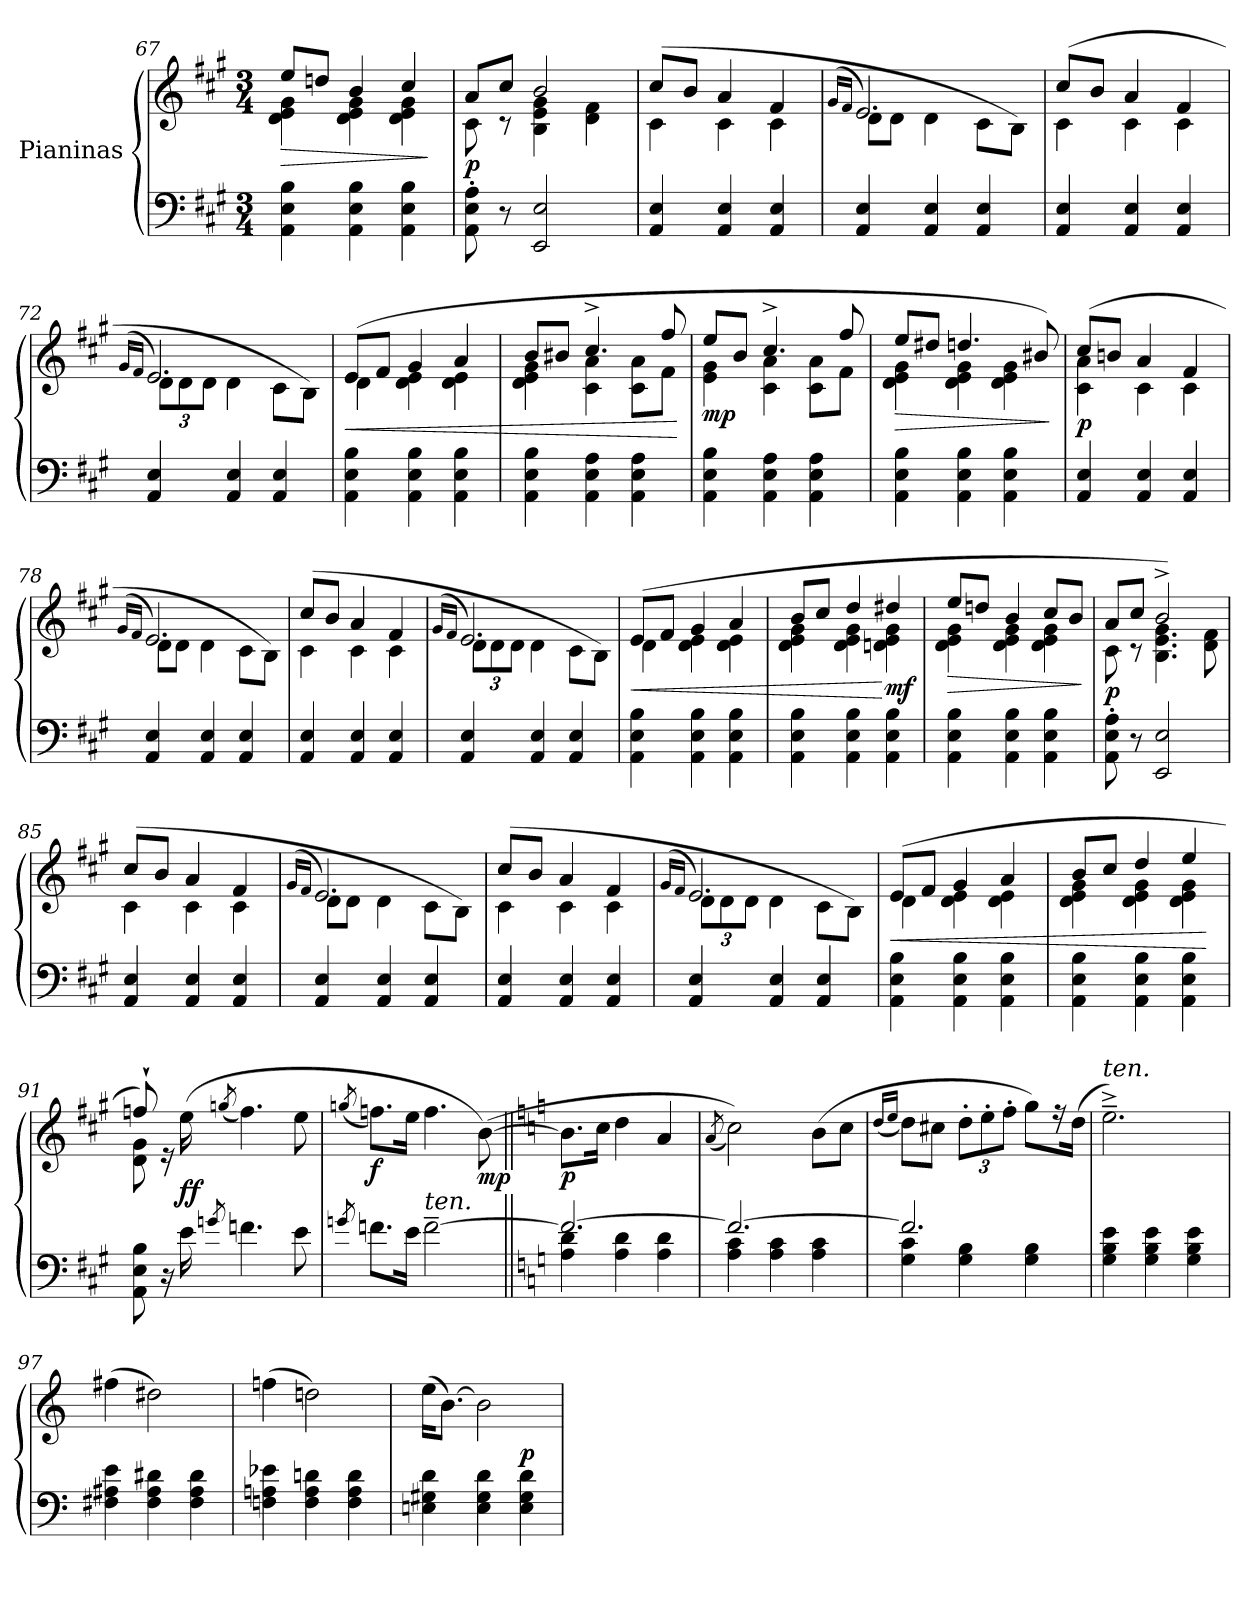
**kern	**kern	**dynam
*part1	*part1	*part1
*staff2	*staff1	*staff1/2
*I"Pianinas	*	*
*clefF4	*clefG2	*
*k[f#c#g#]	*k[f#c#g#]	*
*M3/4	*M3/4	*
=67	=67	=67
!	!	!LO:HP:b
*	*^	*
4AA\ 4E\ 4B\	8ee/L	4d\ 4e\ 4g#\	>
.	8ddn/J	.	.
4AA\ 4E\ 4B\	4b/	4d\ 4e\ 4g#\	.
4AA\ 4E\ 4B\	4cc#/	4d\ 4e\ 4g#\	.
*	*v	*v	*
.	.	]
=68	=68	=68
*	*^	*
!	!	!	!LO:DY:b
8AA\' 8E\' 8A\'	8a/L	8c#\	p
8r	8cc#/J	8r	.
2EE/ 2E/	2b/	4B\ 4e\ 4g#\	.
.	.	4d\ 4f#\	.
=69	=69	=69	=69
4AA/ 4E/	(8cc#/L	4c#\	.
.	8b/J	.	.
4AA/ 4E/	4a/	4c#\	.
4AA/ 4E/	4f#/	4c#\	.
!!LO:LB:g=z	!!
=70	=70	=70	=70
.	(16qg#/LL	.	.
.	16qf#/JJ	.	.
4AA/ 4E/	2.e/)	8d\L	.
.	.	8d\J	.
4AA/ 4E/	.	4d\	.
4AA/ 4E/	.	8c#\L	.
.	.	8B\J)	.
=71	=71	=71	=71
4AA/ 4E/	(8cc#/L	4c#\	.
.	8b/J	.	.
4AA/ 4E/	4a/	4c#\	.
4AA/ 4E/	4f#/	4c#\	.
=72	=72	=72	=72
.	(16qg#/LL	.	.
.	16qf#/JJ	.	.
*	*	*Xbrackettup	*
4AA/ 4E/	2.e/)	12d\L	.
.	.	12d\	.
.	.	12d\J	.
4AA/ 4E/	.	4d\	.
4AA/ 4E/	.	8c#\L	.
.	.	8B\J)	.
=73	=73	=73	=73
!	!	!	!LO:HP:b
4AA\ 4E\ 4B\	(8e/L	4d\	<
.	8f#/J	.	.
4AA\ 4E\ 4B\	4g#/	4d\ 4e\	.
4AA\ 4E\ 4B\	4a/	4d\ 4e\	.
=74	=74	=74	=74
4AA\ 4E\ 4B\	8b/L	4d\ 4e\ 4g#\	.
.	8b#X/J	.	.
4AA\ 4E\ 4A\	4.cc#^/	4c#\ 4a\	.
4AA\ 4E\ 4A\	.	8c#\ 8a\L	.
.	8ff#/	8f#\J	.
*	*v	*v	*
.	.	[
!!LO:LB:g=z
=75	=75	=75
*	*^	*
!	!	!	!LO:DY:b
4AA\ 4E\ 4B\	8ee/L	4e\ 4g#\	mp
.	8b/J	.	.
4AA\ 4E\ 4A\	4.cc#^/	4c#\ 4a\	.
4AA\ 4E\ 4A\	.	8c#\ 8a\L	.
.	8ff#/	8f#\J	.
=76	=76	=76	=76
!	!	!	!LO:HP:b
4AA\ 4E\ 4B\	8ee/L	4d\ 4e\ 4g#\	>
.	8dd#X/J	.	.
4AA\ 4E\ 4B\	4.ddn/	4d\ 4e\ 4g#\	.
4AA\ 4E\ 4B\	.	4d\ 4e\ 4g#\	.
.	8b#X/)	.	.
*	*v	*v	*
.	.	]
=77	=77	=77
*	*^	*
!	!	!	!LO:DY:b
4AA/ 4E/	(8cc#/L	4c#\ 4a\	p
.	8bn/J	.	.
4AA/ 4E/	4a/	4c#\	.
4AA/ 4E/	4f#/	4c#\	.
=78	=78	=78	=78
.	(16qg#/LL	.	.
.	16qf#/JJ	.	.
4AA/ 4E/	2.e/)	8d\L	.
.	.	8d\J	.
4AA/ 4E/	.	4d\	.
4AA/ 4E/	.	8c#\L	.
.	.	8B\J)	.
=79	=79	=79	=79
4AA/ 4E/	(8cc#/L	4c#\	.
.	8b/J	.	.
4AA/ 4E/	4a/	4c#\	.
4AA/ 4E/	4f#/	4c#\	.
!!LO:LB:g=z	!!
=80	=80	=80	=80
.	(16qg#/LL	.	.
.	16qf#/JJ	.	.
4AA/ 4E/	2.e/)	12d\L	.
.	.	12d\	.
.	.	12d\J	.
4AA/ 4E/	.	4d\	.
4AA/ 4E/	.	8c#\L	.
.	.	8B\J)	.
=81	=81	=81	=81
!	!	!	!LO:HP:b
4AA\ 4E\ 4B\	(8e/L	4d\	<
.	8f#/J	.	.
4AA\ 4E\ 4B\	4g#/	4d\ 4e\	.
4AA\ 4E\ 4B\	4a/	4d\ 4e\	.
=82	=82	=82	=82
4AA\ 4E\ 4B\	8b/L	4d\ 4e\ 4g#\	.
.	8cc#/J	.	.
4AA\ 4E\ 4B\	4dd/	4d\ 4e\ 4g#\	.
!	!	!	!LO:DY:n=1:b
4AA\ 4E\ 4B\	4dd#X/	4dn\ 4e\ 4g#\	[ mf
=83	=83	=83	=83
!	!	!	!LO:HP:b
4AA\ 4E\ 4B\	8ee/L	4d\ 4e\ 4g#\	>
.	8ddn/J	.	.
4AA\ 4E\ 4B\	4b/	4d\ 4e\ 4g#\	.
4AA\ 4E\ 4B\	8cc#/L	4d\ 4e\ 4g#\	.
.	8b/J	.	.
*	*v	*v	*
.	.	]
=84	=84	=84
*	*^	*
!	!	!	!LO:DY:b
8AA\' 8E\' 8A\'	8a/L	8c#\	p
8r	8cc#/J	8r	.
2EE/ 2E/	2b^/)	4.B\ 4.e\ 4.g#\	.
.	.	8d\ 8f#\	.
=85	=85	=85	=85
4AA/ 4E/	(8cc#/L	4c#\	.
.	8b/J	.	.
4AA/ 4E/	4a/	4c#\	.
4AA/ 4E/	4f#/	4c#\	.
!!LO:LB:g=z	!!
=86	=86	=86	=86
.	(16qg#/LL	.	.
.	16qf#/JJ	.	.
4AA/ 4E/	2.e/)	8d\L	.
.	.	8d\J	.
4AA/ 4E/	.	4d\	.
4AA/ 4E/	.	8c#\L	.
.	.	8B\J)	.
=87	=87	=87	=87
4AA/ 4E/	(8cc#/L	4c#\	.
.	8b/J	.	.
4AA/ 4E/	4a/	4c#\	.
4AA/ 4E/	4f#/	4c#\	.
=88	=88	=88	=88
.	(16qg#/LL	.	.
.	16qf#/JJ	.	.
4AA/ 4E/	2.e/)	12d\L	.
.	.	12d\	.
.	.	12d\J	.
4AA/ 4E/	.	4d\	.
4AA/ 4E/	.	8c#\L	.
.	.	8B\J)	.
=89	=89	=89	=89
!	!	!	!LO:HP:b
4AA\ 4E\ 4B\	(8e/L	4d\	<
.	8f#/J	.	.
4AA\ 4E\ 4B\	4g#/	4d\ 4e\	.
4AA\ 4E\ 4B\	4a/	4d\ 4e\	.
=90	=90	=90	=90
4AA\ 4E\ 4B\	8b/L	4d\ 4e\ 4g#\	.
.	8cc#/J	.	.
4AA\ 4E\ 4B\	4dd/	4d\ 4e\ 4g#\	.
4AA\ 4E\ 4B\	4ee/	4d\ 4e\ 4g#\	.
*	*v	*v	*
.	.	[
!!LO:PB:g=z
=91	=91	=91
*	*^	*
8AA\ 8E\ 8B\	8ffn`/)	8d\ 8g#\	.
16r	16re	2ryy	.
!	!	!	!LO:DY:b
16e\	(>16ee\	.	ff
8qgn/	(8qggn/	.	.
4.fn\	4.ff\)	.	.
8e\	8ee\	8ryy	.
*	*v	*v	*
=92	=92	=92
8qgn/	(8qggn/	.
!	!	!LO:DY:b
8.fn\L	8.ffn\L)	f
16e\Jk	16ee\Jk	.
!LO:TX:a:i:t=ten.	!	!
[2f~\	4.ff\	.
!	!	!LO:DY:b
.	([8b\)	mp
=93||	=93||	=93||
*k[]	*k[]	*
*	*MM87	*
*^	*	*
!	!	!	!LO:DY:b
2.f/_	4A\ 4d\	8.b\L]	p
.	.	16cc\Jk	.
.	4A\ 4d\	4dd\	.
.	4A\ 4d\	4a/	.
=94	=94	=94	=94
.	.	(8qa/	.
2.f/_	4A\ 4c\	2cc\))	.
.	4A\ 4c\	.	.
.	4A\ 4c\	(8b\L	.
.	.	8cc\J	.
=95	=95	=95	=95
.	.	(16qdd/LL	.
.	.	16qee/JJ	.
2.f/]	4G\ 4c\	8dd\L)	.
.	.	8cc#X\J	.
.	4G\ 4B\	12dd'\L	.
.	.	12ee'\	.
.	.	12ff'\J	.
.	4G\ 4B\	8gg\L)	.
.	.	16rff	.
.	.	(16dd\Jk	.
*v	*v	*	*
!!LO:LB:g=z
=96	=96	=96
!	!LO:TX:a:i:t=ten.	!
4G\ 4B\ 4e\	2.ee^~\)	.
4G\ 4B\ 4e\	.	.
4G\ 4B\ 4e\	.	.
=97	=97	=97
4F#X\ 4A#X\ 4e\	(4ff#X\	.
4F#\ 4A#\ 4d#X\	2dd#X\)	.
4F#\ 4A#\ 4d#\	.	.
=98	=98	=98
4Fn\ 4An\ 4e-X\	(4ffn\	.
4F\ 4A\ 4dn\	2ddn\)	.
4F\ 4A\ 4d\	.	.
=99	=99	=99
4En\ 4G#X\ 4d\	(16ee\KL	.
.	[8.b\J)	.
4E\ 4G#\ 4d\	2b\]	.
!	!	!LO:DY:a=2
4E\ 4G#\ 4d\	.	p
=	=	=
*-	*-	*-
